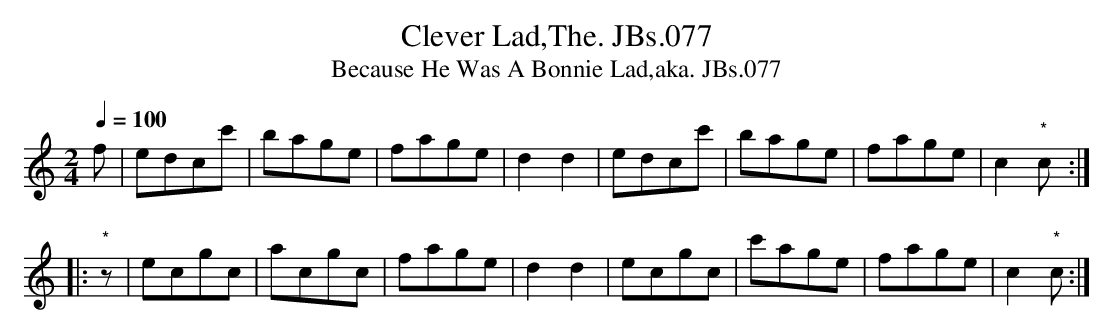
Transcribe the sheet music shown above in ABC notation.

X:1
T:Clever Lad,The. JBs.077
T:Because He Was A Bonnie Lad,aka. JBs.077
L:1/8
M:2/4
Q:1/4=100
K:C
f|edcc'|bage|fage|d2d2|edcc'|bage|fage|c2"*"c:|!
|:"*"z|ecgc|acgc|fage|d2d2|ecgc|c'age|fage|c2"*"c:|
